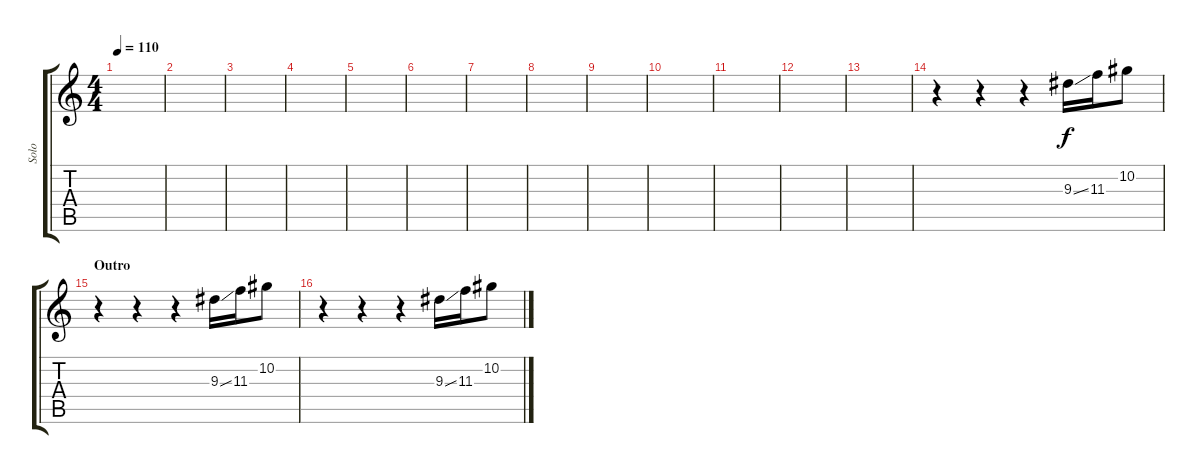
\track ("Solo" "Solo") {instrument overdrivenguitar}
\staff {score tabs}
\tuning (Eb4 Bb3 Gb3 Db3 Ab2 Db2) {hide}
\ts (4 4)
\tempo 110
\clef g2
\ks c
|
|
|
|
|
|
|
|
|
|
|
|
|
r.4{instrument overdrivenguitar} r.4 r.4 9.3{ss}.16 11.3.16 10.2.8 |
\section ("" "Outro")
r.4 r.4 r.4 9.3{ss}.16 11.3.16 10.2.8 |
r.4 r.4 r.4 9.3{ss}.16 11.3.16 10.2.8
